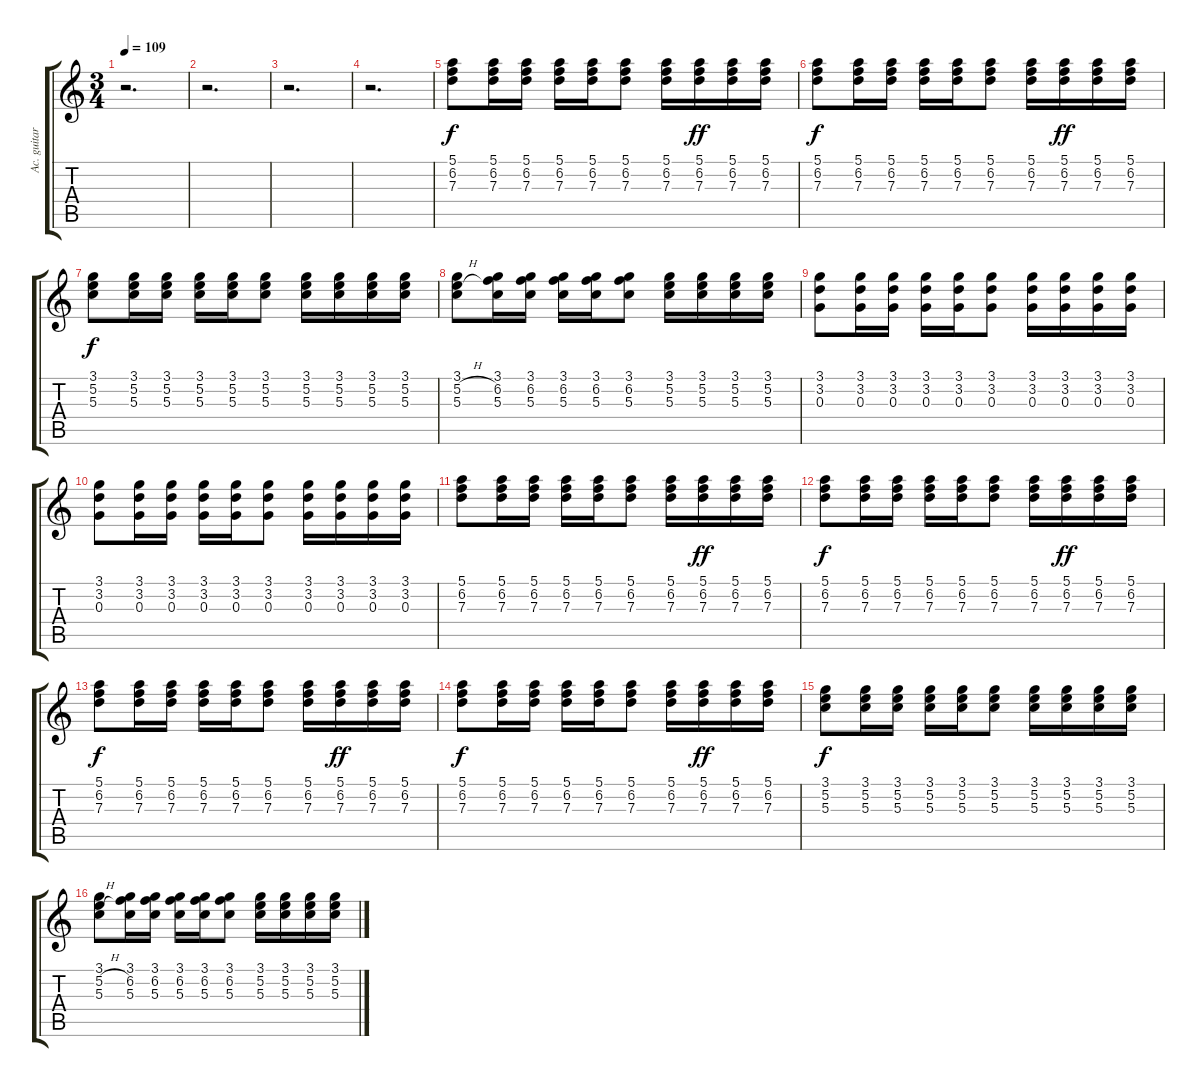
\track ("Ac. guitar" "Ac. guitar") {instrument acousticguitarsteel}
\staff {score tabs}
\tuning (E4 B3 G3 D3 A2 E2) {hide}
\ts (3 4)
\tempo 109
\clef g2
\ks c
r.2{d dy ff} |
r.2{d} |
r.2{d} |
r.2{d} |
(5.1 6.2 7.3).8{dy f} (5.1 6.2 7.3).16 (5.1 6.2 7.3).16 (5.1 6.2 7.3).16 (5.1 6.2 7.3).16 (5.1 6.2 7.3).8 (5.1 6.2 7.3).16 (5.1 6.2 7.3).16{dy ff} (5.1 6.2 7.3).16 (5.1 6.2 7.3).16 |
(5.1 6.2 7.3).8{dy f} (5.1 6.2 7.3).16 (5.1 6.2 7.3).16 (5.1 6.2 7.3).16 (5.1 6.2 7.3).16 (5.1 6.2 7.3).8 (5.1 6.2 7.3).16 (5.1 6.2 7.3).16{dy ff} (5.1 6.2 7.3).16 (5.1 6.2 7.3).16 |
(3.1 5.2 5.3).8{dy f} (3.1 5.2 5.3).16 (3.1 5.2 5.3).16 (3.1 5.2 5.3).16 (3.1 5.2 5.3).16 (3.1 5.2 5.3).8 (3.1 5.2 5.3).16 (3.1 5.2 5.3).16 (3.1 5.2 5.3).16 (3.1 5.2 5.3).16 |
(3.1 5.2{h} 5.3).8 (3.1 6.2 5.3).16 (3.1 6.2 5.3).16 (3.1 6.2 5.3).16 (3.1 6.2 5.3).16 (3.1 6.2 5.3).8 (3.1 5.2 5.3).16 (3.1 5.2 5.3).16 (3.1 5.2 5.3).16 (3.1 5.2 5.3).16 |
(3.1 3.2 0.3).8 (3.1 3.2 0.3).16 (3.1 3.2 0.3).16 (3.1 3.2 0.3).16 (3.1 3.2 0.3).16 (3.1 3.2 0.3).8 (3.1 3.2 0.3).16 (3.1 3.2 0.3).16 (3.1 3.2 0.3).16 (3.1 3.2 0.3).16 |
(3.1 3.2 0.3).8 (3.1 3.2 0.3).16 (3.1 3.2 0.3).16 (3.1 3.2 0.3).16 (3.1 3.2 0.3).16 (3.1 3.2 0.3).8 (3.1 3.2 0.3).16 (3.1 3.2 0.3).16 (3.1 3.2 0.3).16 (3.1 3.2 0.3).16 |
(5.1 6.2 7.3).8 (5.1 6.2 7.3).16 (5.1 6.2 7.3).16 (5.1 6.2 7.3).16 (5.1 6.2 7.3).16 (5.1 6.2 7.3).8 (5.1 6.2 7.3).16 (5.1 6.2 7.3).16{dy ff} (5.1 6.2 7.3).16 (5.1 6.2 7.3).16 |
(5.1 6.2 7.3).8{dy f} (5.1 6.2 7.3).16 (5.1 6.2 7.3).16 (5.1 6.2 7.3).16 (5.1 6.2 7.3).16 (5.1 6.2 7.3).8 (5.1 6.2 7.3).16 (5.1 6.2 7.3).16{dy ff} (5.1 6.2 7.3).16 (5.1 6.2 7.3).16 |
(5.1 6.2 7.3).8{dy f} (5.1 6.2 7.3).16 (5.1 6.2 7.3).16 (5.1 6.2 7.3).16 (5.1 6.2 7.3).16 (5.1 6.2 7.3).8 (5.1 6.2 7.3).16 (5.1 6.2 7.3).16{dy ff} (5.1 6.2 7.3).16 (5.1 6.2 7.3).16 |
(5.1 6.2 7.3).8{dy f} (5.1 6.2 7.3).16 (5.1 6.2 7.3).16 (5.1 6.2 7.3).16 (5.1 6.2 7.3).16 (5.1 6.2 7.3).8 (5.1 6.2 7.3).16 (5.1 6.2 7.3).16{dy ff} (5.1 6.2 7.3).16 (5.1 6.2 7.3).16 |
(3.1 5.2 5.3).8{dy f} (3.1 5.2 5.3).16 (3.1 5.2 5.3).16 (3.1 5.2 5.3).16 (3.1 5.2 5.3).16 (3.1 5.2 5.3).8 (3.1 5.2 5.3).16 (3.1 5.2 5.3).16 (3.1 5.2 5.3).16 (3.1 5.2 5.3).16 |
(3.1 5.2{h} 5.3).8 (3.1 6.2 5.3).16 (3.1 6.2 5.3).16 (3.1 6.2 5.3).16 (3.1 6.2 5.3).16 (3.1 6.2 5.3).8 (3.1 5.2 5.3).16 (3.1 5.2 5.3).16 (3.1 5.2 5.3).16 (3.1 5.2 5.3).16
